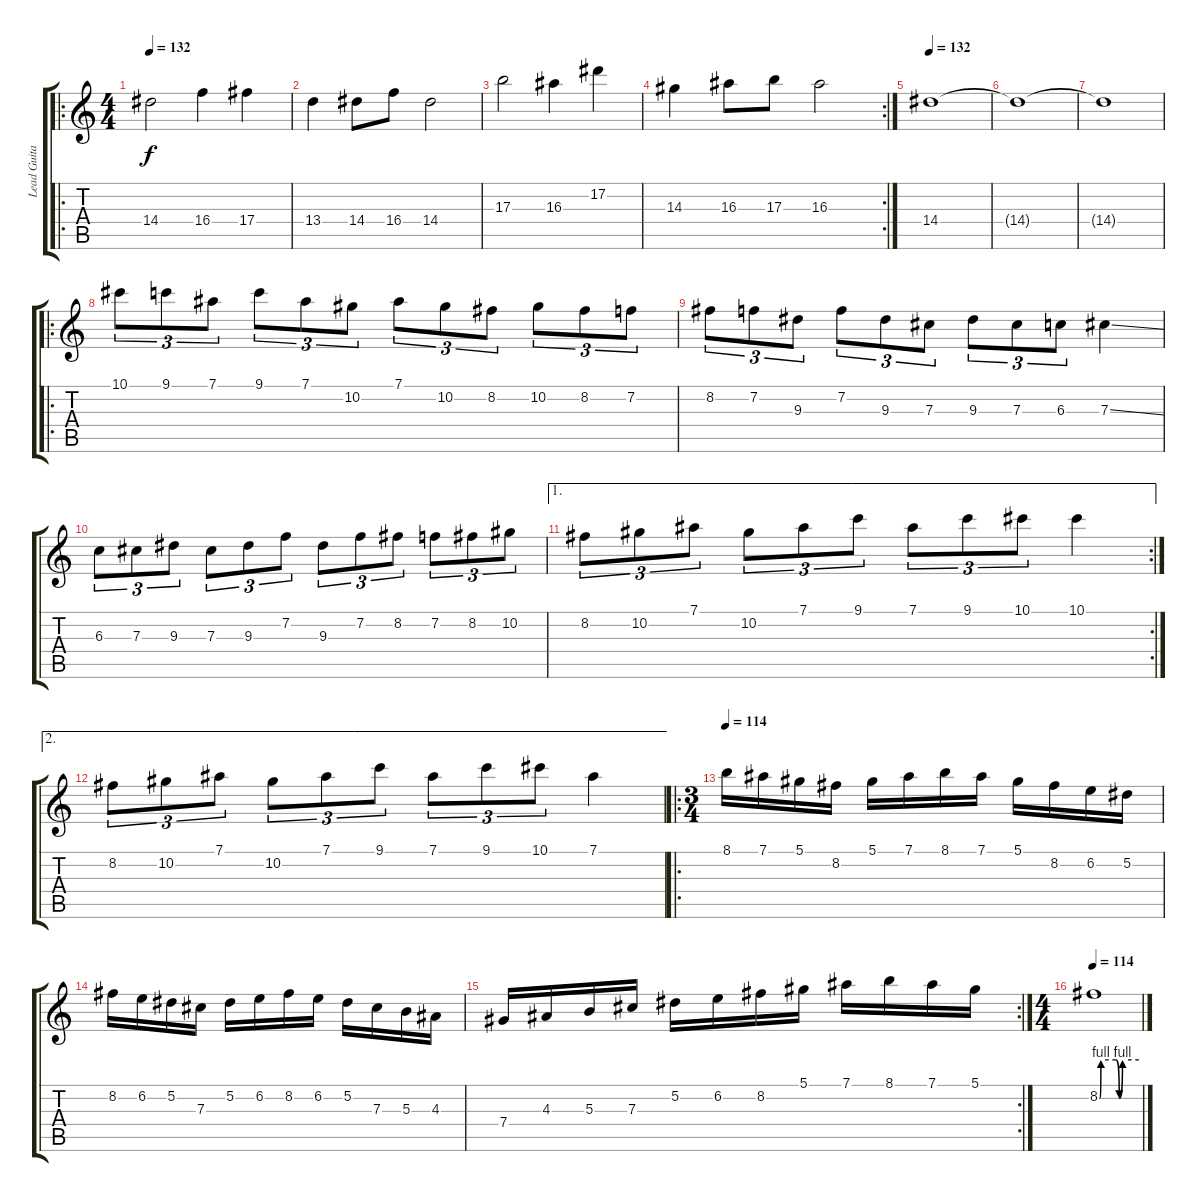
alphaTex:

\track ("Lead Guitar" "Lead Guita") {instrument distortionguitar}
\staff {score tabs}
\tuning (Eb4 Bb3 Gb3 Db3 Ab2 Eb2) {hide}
\ro
\ts (4 4)
\tempo 132
\tempo 80
\tempo 132
\clef g2
\ks c
14.4.2{dy f instrument distortionguitar} 16.4.4 17.4.4 |
13.4.4 14.4.8 16.4.8 14.4.2 |
17.3.2 16.3.4 17.2.4 |
\rc 2
14.3.4 16.3.8 17.3.8 16.3.2 |
\tempo 132
14.4.1 |
14.4{t}.1 |
14.4{t}.1 |
\ro
10.1.8{tu (3 2)} 9.1.8{tu (3 2)} 7.1.8{tu (3 2)} 9.1.8{tu (3 2)} 7.1.8{tu (3 2)} 10.2.8{tu (3 2)} 7.1.8{tu (3 2)} 10.2.8{tu (3 2)} 8.2.8{tu (3 2)} 10.2.8{tu (3 2)} 8.2.8{tu (3 2)} 7.2.8{tu (3 2)} |
8.2.8{tu (3 2)} 7.2.8{tu (3 2)} 9.3.8{tu (3 2)} 7.2.8{tu (3 2)} 9.3.8{tu (3 2)} 7.3.8{tu (3 2)} 9.3.8{tu (3 2)} 7.3.8{tu (3 2)} 6.3.8{tu (3 2)} 7.3{ss}.4 |
6.3.8{tu (3 2)} 7.3.8{tu (3 2)} 9.3.8{tu (3 2)} 7.3.8{tu (3 2)} 9.3.8{tu (3 2)} 7.2.8{tu (3 2)} 9.3.8{tu (3 2)} 7.2.8{tu (3 2)} 8.2.8{tu (3 2)} 7.2.8{tu (3 2)} 8.2.8{tu (3 2)} 10.2.8{tu (3 2)} |
\ae 1
\rc 2
8.2.8{tu (3 2)} 10.2.8{tu (3 2)} 7.1.8{tu (3 2)} 10.2.8{tu (3 2)} 7.1.8{tu (3 2)} 9.1.8{tu (3 2)} 7.1.8{tu (3 2)} 9.1.8{tu (3 2)} 10.1.8{tu (3 2)} 10.1.4 |
\ae 2
8.2.8{tu (3 2)} 10.2.8{tu (3 2)} 7.1.8{tu (3 2)} 10.2.8{tu (3 2)} 7.1.8{tu (3 2)} 9.1.8{tu (3 2)} 7.1.8{tu (3 2)} 9.1.8{tu (3 2)} 10.1.8{tu (3 2)} 7.1.4 |
\ro
\ts (3 4)
\tempo 114
8.1.16 7.1.16 5.1.16 8.2.16 5.1.16 7.1.16 8.1.16 7.1.16 5.1.16 8.2.16 6.2.16 5.2.16 |
8.2.16 6.2.16 5.2.16 7.3.16 5.2.16 6.2.16 8.2.16 6.2.16 5.2.16 7.3.16 5.3.16 4.3.16 |
\rc 2
7.4.16 4.3.16 5.3.16 7.3.16 5.2.16 6.2.16 8.2.16 5.1.16 7.1.16 8.1.16 7.1.16 5.1.16 |
\ts (4 4)
\tempo 114
8.2{be (custom 0 0 2 4 25 4 30 0 35 4 60 4)}.1
